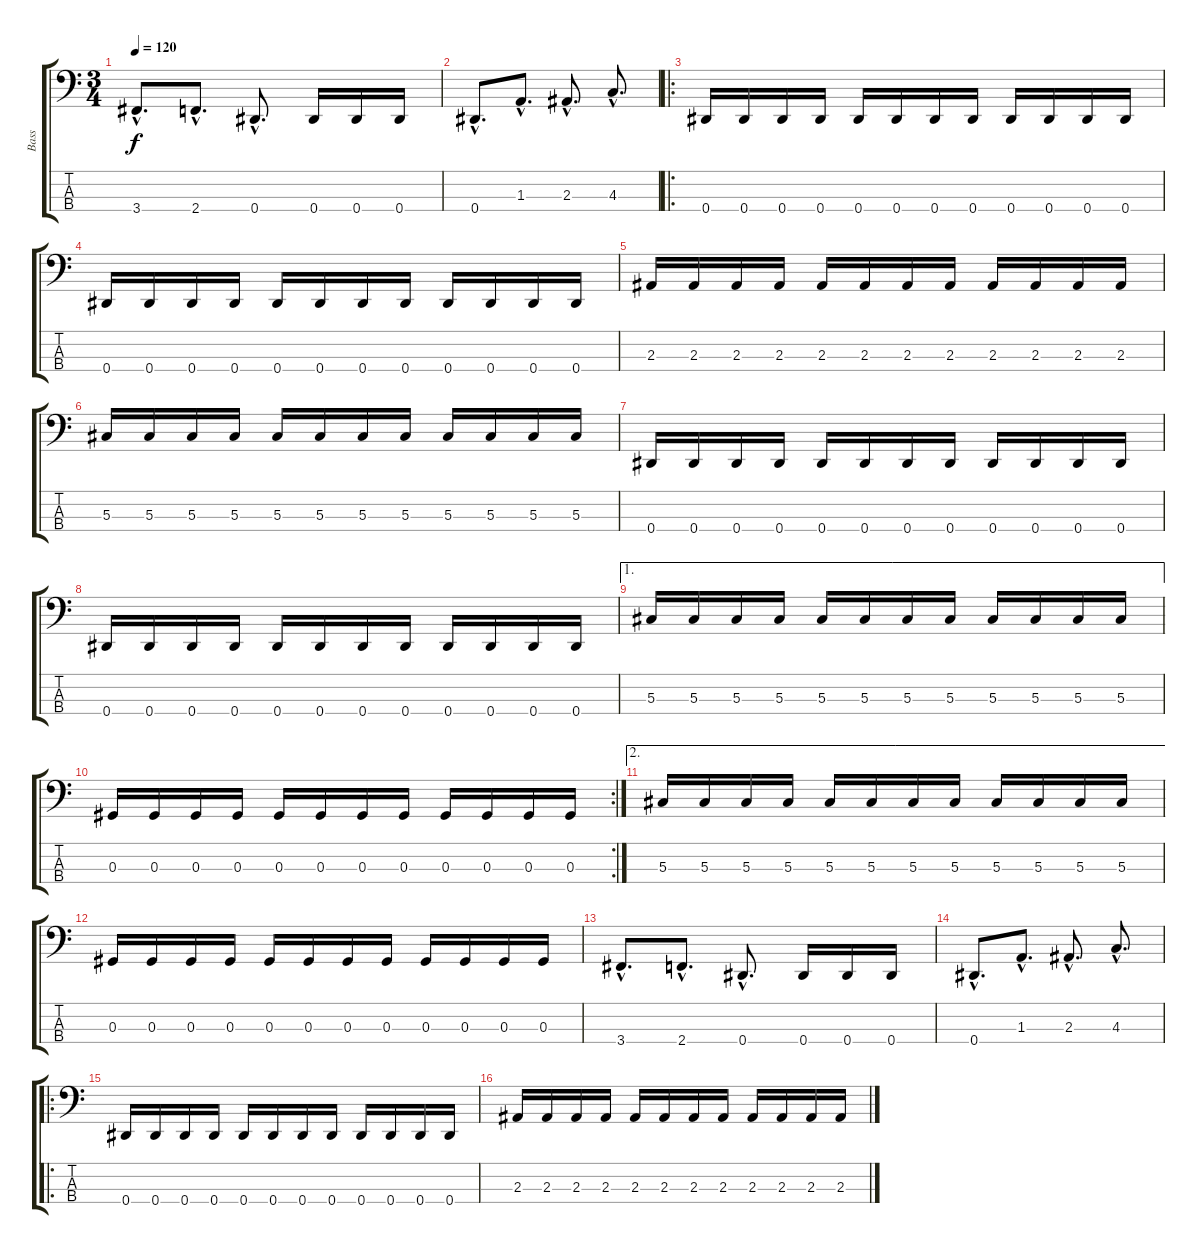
\track ("Bass" "Bass") {instrument electricbassfinger}
\staff {score tabs}
\tuning (Gb2 Db2 Ab1 Eb1) {hide}
\ts (3 4)
\tempo 120
\clef f4
\ks c
3.4{hac}.8{d dy f} 2.4{hac}.8{d} 0.4{hac}.8{d} 0.4.16 0.4.16 0.4.16 |
0.4{hac}.8{d} 1.3{hac}.8{d} 2.3{hac}.8{d} 4.3{hac}.8{d} |
\ro
0.4.16 0.4.16 0.4.16 0.4.16 0.4.16 0.4.16 0.4.16 0.4.16 0.4.16 0.4.16 0.4.16 0.4.16 |
0.4.16 0.4.16 0.4.16 0.4.16 0.4.16 0.4.16 0.4.16 0.4.16 0.4.16 0.4.16 0.4.16 0.4.16 |
2.3.16 2.3.16 2.3.16 2.3.16 2.3.16 2.3.16 2.3.16 2.3.16 2.3.16 2.3.16 2.3.16 2.3.16 |
5.3.16 5.3.16 5.3.16 5.3.16 5.3.16 5.3.16 5.3.16 5.3.16 5.3.16 5.3.16 5.3.16 5.3.16 |
0.4.16 0.4.16 0.4.16 0.4.16 0.4.16 0.4.16 0.4.16 0.4.16 0.4.16 0.4.16 0.4.16 0.4.16 |
0.4.16 0.4.16 0.4.16 0.4.16 0.4.16 0.4.16 0.4.16 0.4.16 0.4.16 0.4.16 0.4.16 0.4.16 |
\ae 1
5.3.16 5.3.16 5.3.16 5.3.16 5.3.16 5.3.16 5.3.16 5.3.16 5.3.16 5.3.16 5.3.16 5.3.16 |
\rc 2
0.3.16 0.3.16 0.3.16 0.3.16 0.3.16 0.3.16 0.3.16 0.3.16 0.3.16 0.3.16 0.3.16 0.3.16 |
\ae 2
5.3.16 5.3.16 5.3.16 5.3.16 5.3.16 5.3.16 5.3.16 5.3.16 5.3.16 5.3.16 5.3.16 5.3.16 |
0.3.16 0.3.16 0.3.16 0.3.16 0.3.16 0.3.16 0.3.16 0.3.16 0.3.16 0.3.16 0.3.16 0.3.16 |
3.4{hac}.8{d} 2.4{hac}.8{d} 0.4{hac}.8{d} 0.4.16 0.4.16 0.4.16 |
0.4{hac}.8{d} 1.3{hac}.8{d} 2.3{hac}.8{d} 4.3{hac}.8{d} |
\ro
0.4.16 0.4.16 0.4.16 0.4.16 0.4.16 0.4.16 0.4.16 0.4.16 0.4.16 0.4.16 0.4.16 0.4.16 |
2.3.16 2.3.16 2.3.16 2.3.16 2.3.16 2.3.16 2.3.16 2.3.16 2.3.16 2.3.16 2.3.16 2.3.16
